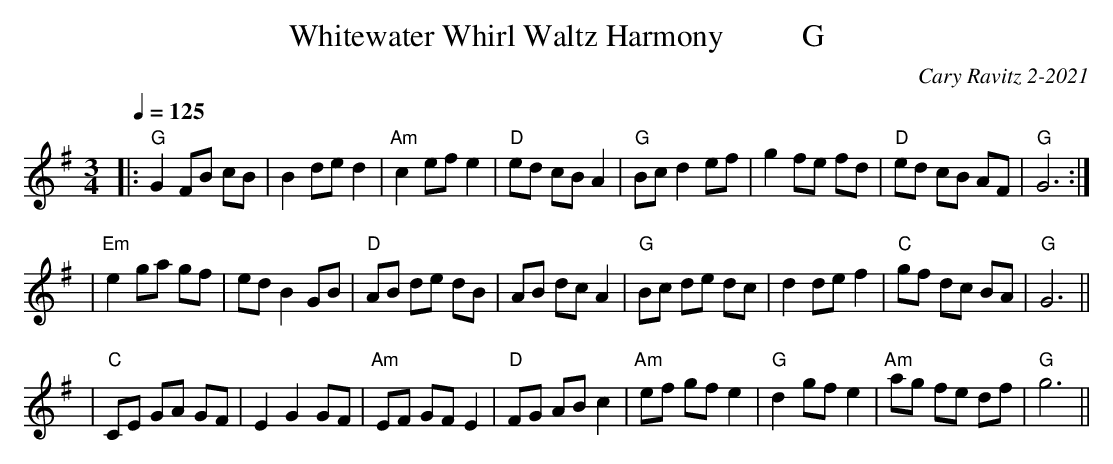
X:1
T: Whitewater Whirl Waltz Harmony          G
C: Cary Ravitz 2-2021
L: 1/8
M: 3/4
Q: 1/4=125
K: G
|: "G"G2 FB cB | B2 de d2| "Am"c2 ef e2 | "D"ed cB A2 | "G"Bc d2ef | g2 fe fd | "D"ed cB AF | "G"G6 :|
| "Em"e2 ga gf | ed B2 GB| "D"AB de dB | AB dc A2 | "G"Bc de dc | d2 de f2 | "C" gf dc BA | "G"G6 ||
| "C"CE GA GF | E2 G2GF | "Am"EF GF E2 | "D"FG AB c2 | "Am"ef gf e2 | "G"d2 gf e2 | "Am"ag fe df | "G" g6||
